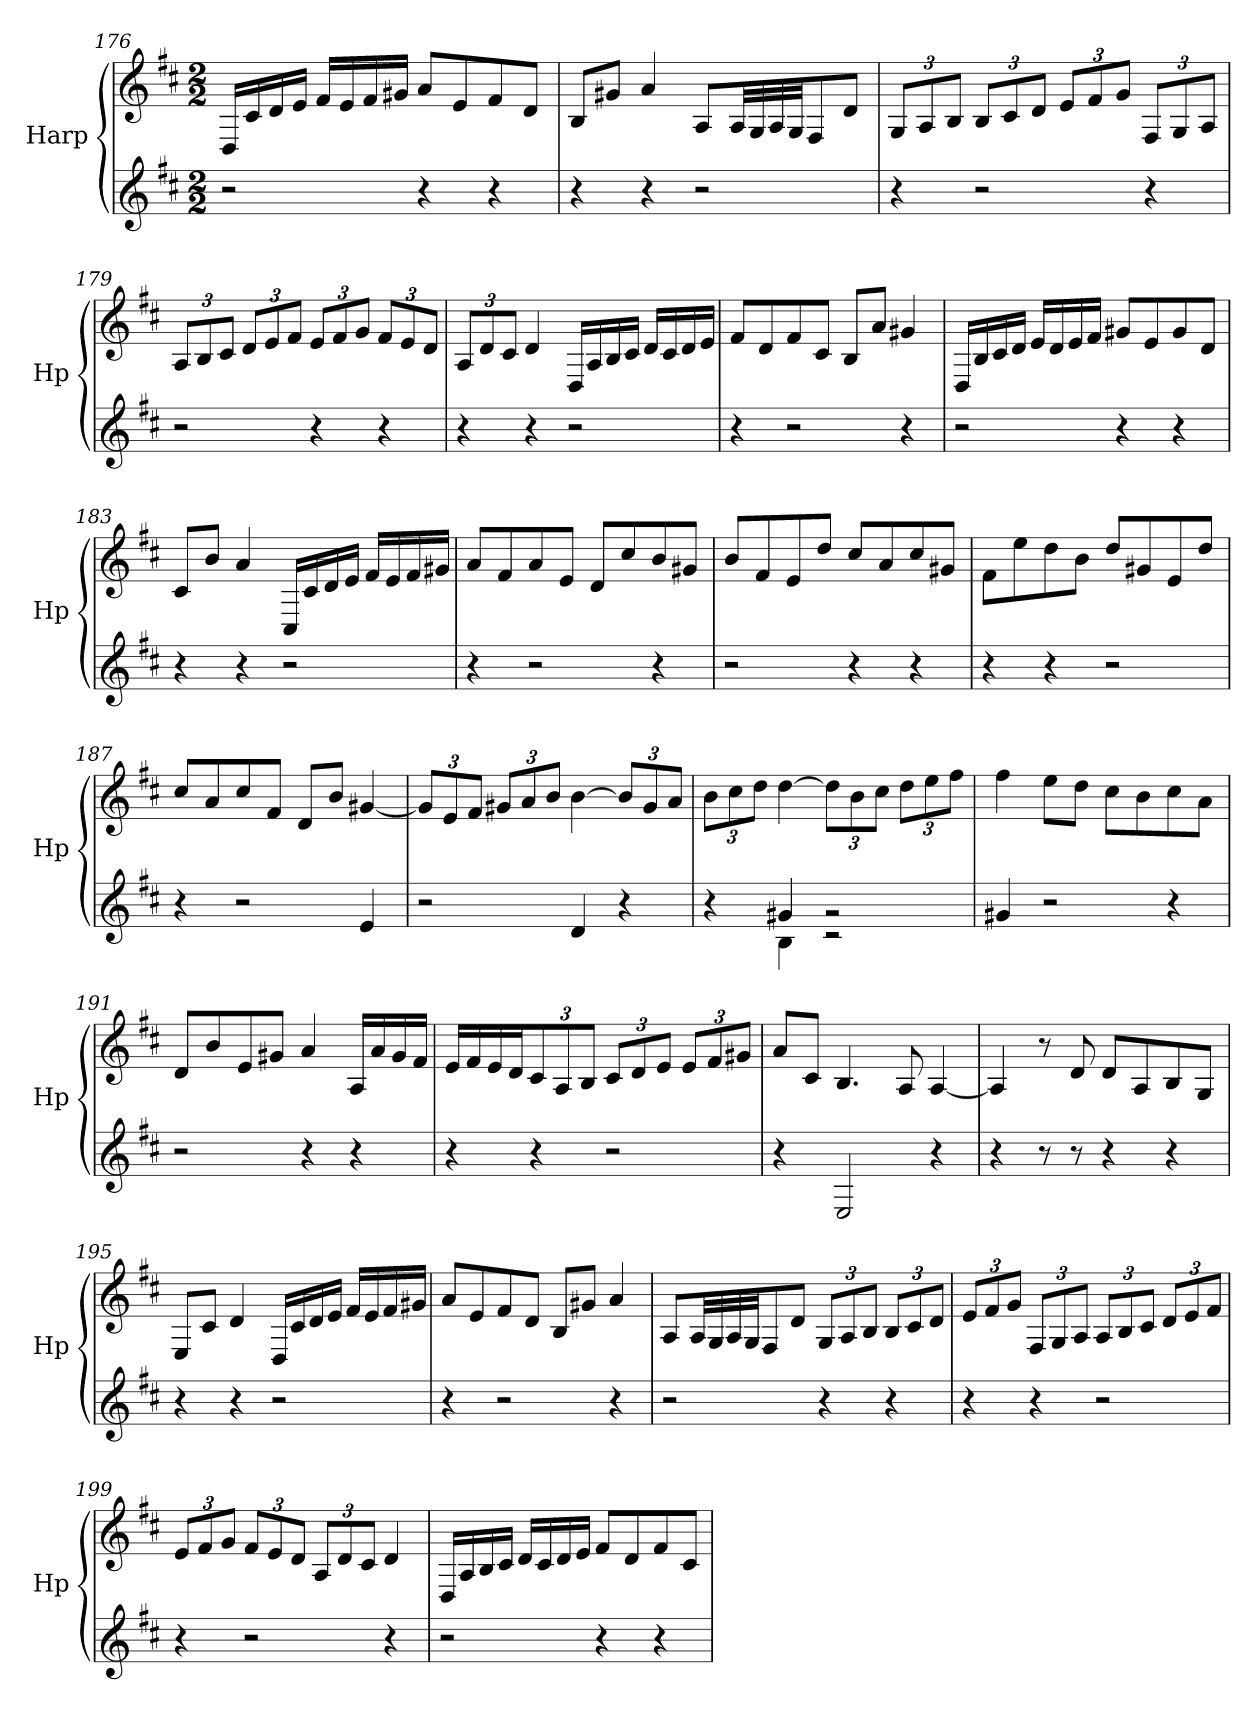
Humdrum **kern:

**kern	**kern
*part1	*part1
*staff2	*staff1
*I"Harp	*
*I'Hp	*
*clefG2	*clefG2
*k[f#c#]	*k[f#c#]
*M2/2	*M2/2
=176	=176
2r	16D/LL
.	16c#/
.	16d/
.	16e/JJ
.	16f#/LL
.	16e/
.	16f#/
.	16g#X/JJ
4r	8a/L
.	8e/
4r	8f#/
.	8d/J
=177	=177
4r	8B/L
.	8g#X/J
4r	4a/
2r	8A/L
.	32A/LL
.	32G/
.	32A/
.	32G/JJ
.	8F#/
.	8d/J
!!LO:LB:g=z
=178	=178
*	*Xbrackettup
4r	12G/L
.	12A/
.	12B/J
2r	12B/L
.	12c#/
.	12d/J
.	12e/L
.	12f#/
.	12g/J
4r	12F#/L
.	12G/
.	12A/J
=179	=179
2r	12A/L
.	12B/
.	12c#/J
.	12d/L
.	12e/
.	12f#/J
4r	12e/L
.	12f#/
.	12g/J
4r	12f#/L
.	12e/
.	12d/J
=180	=180
4r	12A/L
.	12d/
.	12c#/J
4r	4d/
2r	16D/LL
.	16A/
.	16B/
.	16c#/JJ
.	16d/LL
.	16c#/
.	16d/
.	16e/JJ
!!LO:LB:g=z
=181	=181
4r	8f#/L
.	8d/
2r	8f#/
.	8c#/J
.	8B/L
.	8a/J
4r	4g#X/
=182	=182
2r	16D/LL
.	16B/
.	16c#/
.	16d/JJ
.	16e/LL
.	16d/
.	16e/
.	16f#/JJ
4r	8g#X/L
.	8e/
4r	8g#/
.	8d/J
=183	=183
4r	8c#/L
.	8b/J
4r	4a/
2r	16C#/LL
.	16c#/
.	16d/
.	16e/JJ
.	16f#/LL
.	16e/
.	16f#/
.	16g#X/JJ
=184	=184
4r	8a/L
.	8f#/
2r	8a/
.	8e/J
.	8d/L
.	8cc#/
4r	8b/
.	8g#X/J
!!LO:LB:g=z
=185	=185
2r	8b/L
.	8f#/
.	8e/
.	8dd/J
4r	8cc#/L
.	8a/
4r	8cc#/
.	8g#X/J
=186	=186
4r	8f#\L
.	8ee\
4r	8dd\
.	8b\J
2r	8dd/L
.	8g#X/
.	8e/
.	8dd/J
=187	=187
4r	8cc#/L
.	8a/
2r	8cc#/
.	8f#/J
.	8d/L
.	8b/J
4e/	[4g#X/
=188	=188
2r	12g#/L]
.	12e/
.	12f#/J
.	12g#X/L
.	12a/
.	12b/J
4d/	[4b\
4r	12b/L]
.	12g#/
.	12a/J
!!LO:LB:g=z
=189	=189
*^	*
4r	4ryy	12b\L
.	.	12cc#\
.	.	12dd\J
4g#X/	4B\	[4dd\
2rg	2rc	12dd\L]
.	.	12b\
.	.	12cc#\J
.	.	12dd\L
.	.	12ee\
.	.	12ff#\J
*v	*v	*
=190	=190
4g#X/	4ff#\
2r	8ee\L
.	8dd\J
.	8cc#\L
.	8b\
4r	8cc#\
.	8a\J
=191	=191
2r	8d/L
.	8b/
.	8e/
.	8g#X/J
4r	4a/
4r	16A/LL
.	16a/
.	16g#/
.	16f#/JJ
=192	=192
4r	16e/LL
.	16f#/
.	16e/
.	16d/J
4r	12c#/
.	12A/
.	12B/J
2r	12c#/L
.	12d/
.	12e/J
.	12e/L
.	12f#/
.	12g#X/J
!!LO:PB:g=z
=193	=193
4r	8a/L
.	8c#/J
2E/	4.B/
.	8A/
4r	[4A/
=194	=194
4r	4A/]
8r	8r
8r	8d/
4r	8d/L
.	8A/
4r	8B/
.	8G/J
=195	=195
4r	8E/L
.	8c#/J
4r	4d/
2r	16D/LL
.	16c#/
.	16d/
.	16e/JJ
.	16f#/LL
.	16e/
.	16f#/
.	16g#X/JJ
=196	=196
4r	8a/L
.	8e/
2r	8f#/
.	8d/J
.	8B/L
.	8g#X/J
4r	4a/
!!LO:LB:g=z
=197	=197
2r	8A/L
.	32A/LL
.	32G/
.	32A/
.	32G/JJ
.	8F#/
.	8d/J
4r	12G/L
.	12A/
.	12B/J
4r	12B/L
.	12c#/
.	12d/J
=198	=198
4r	12e/L
.	12f#/
.	12g/J
4r	12F#/L
.	12G/
.	12A/J
2r	12A/L
.	12B/
.	12c#/J
.	12d/L
.	12e/
.	12f#/J
=199	=199
4r	12e/L
.	12f#/
.	12g/J
2r	12f#/L
.	12e/
.	12d/J
.	12A/L
.	12d/
.	12c#/J
4r	4d/
!!LO:LB:g=z
=200	=200
2r	16D/LL
.	16A/
.	16B/
.	16c#/JJ
.	16d/LL
.	16c#/
.	16d/
.	16e/JJ
4r	8f#/L
.	8d/
4r	8f#/
.	8c#/J
=	=
*-	*-
